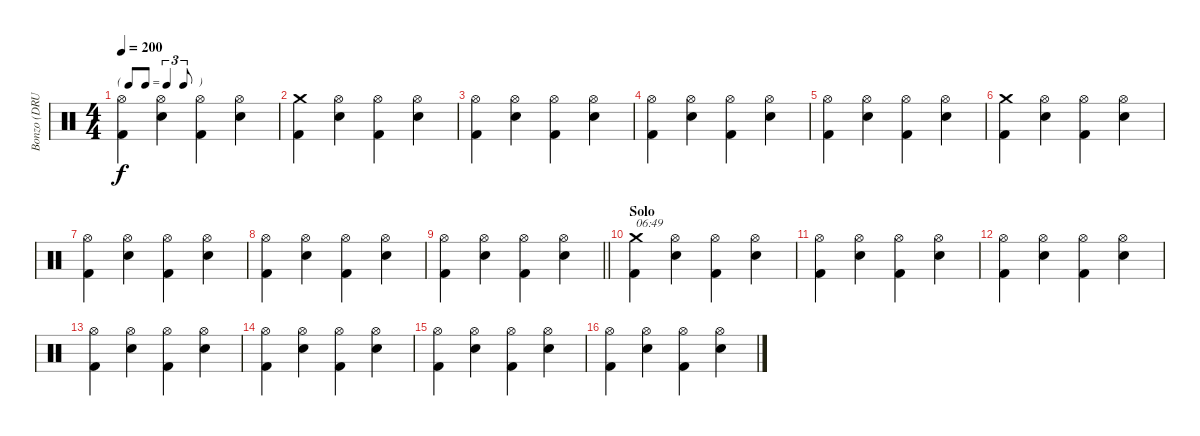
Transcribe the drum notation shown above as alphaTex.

\track ("Bonzo (DRUMS)" "Bonzo (DRU") {instrument percussion}
\staff {score}
\articulation defaults
\ts (4 4)
\tf triplet8th
\tempo 200
\clef neutral
\ks c
("Hi-Hat (open)" "Kick (hit) 2").4{dy f} ("Hi-Hat (open)" "Snare (hit) 2").4 ("Hi-Hat (open)" "Kick (hit) 2").4 ("Hi-Hat (open)" "Snare (hit) 2").4 |
("Crash medium (hit)" "Kick (hit) 2").4 ("Hi-Hat (open)" "Snare (hit) 2").4 ("Hi-Hat (open)" "Kick (hit) 2").4 ("Hi-Hat (open)" "Snare (hit) 2").4 |
("Hi-Hat (open)" "Kick (hit) 2").4 ("Hi-Hat (open)" "Snare (hit) 2").4 ("Hi-Hat (open)" "Kick (hit) 2").4 ("Hi-Hat (open)" "Snare (hit) 2").4 |
("Hi-Hat (open)" "Kick (hit) 2").4 ("Hi-Hat (open)" "Snare (hit) 2").4 ("Hi-Hat (open)" "Kick (hit) 2").4 ("Hi-Hat (open)" "Snare (hit) 2").4 |
("Hi-Hat (open)" "Kick (hit) 2").4 ("Hi-Hat (open)" "Snare (hit) 2").4 ("Hi-Hat (open)" "Kick (hit) 2").4 ("Hi-Hat (open)" "Snare (hit) 2").4 |
("Crash medium (hit)" "Kick (hit) 2").4 ("Hi-Hat (open)" "Snare (hit) 2").4 ("Hi-Hat (open)" "Kick (hit) 2").4 ("Hi-Hat (open)" "Snare (hit) 2").4 |
("Hi-Hat (open)" "Kick (hit) 2").4 ("Hi-Hat (open)" "Snare (hit) 2").4 ("Hi-Hat (open)" "Kick (hit) 2").4 ("Hi-Hat (open)" "Snare (hit) 2").4 |
("Hi-Hat (open)" "Kick (hit) 2").4 ("Hi-Hat (open)" "Snare (hit) 2").4 ("Hi-Hat (open)" "Kick (hit) 2").4 ("Hi-Hat (open)" "Snare (hit) 2").4 |
\barLineRight lightlight
("Hi-Hat (open)" "Kick (hit) 2").4 ("Hi-Hat (open)" "Snare (hit) 2").4 ("Hi-Hat (open)" "Kick (hit) 2").4 ("Hi-Hat (open)" "Snare (hit) 2").4 |
\section ("" "Solo")
("Crash medium (hit)" "Kick (hit) 2").4{txt "06:49"} ("Hi-Hat (open)" "Snare (hit) 2").4 ("Hi-Hat (open)" "Kick (hit) 2").4 ("Hi-Hat (open)" "Snare (hit) 2").4 |
("Hi-Hat (open)" "Kick (hit) 2").4 ("Hi-Hat (open)" "Snare (hit) 2").4 ("Hi-Hat (open)" "Kick (hit) 2").4 ("Hi-Hat (open)" "Snare (hit) 2").4 |
("Hi-Hat (open)" "Kick (hit) 2").4 ("Hi-Hat (open)" "Snare (hit) 2").4 ("Hi-Hat (open)" "Kick (hit) 2").4 ("Hi-Hat (open)" "Snare (hit) 2").4 |
("Hi-Hat (open)" "Kick (hit) 2").4 ("Hi-Hat (open)" "Snare (hit) 2").4 ("Hi-Hat (open)" "Kick (hit) 2").4 ("Hi-Hat (open)" "Snare (hit) 2").4 |
("Hi-Hat (open)" "Kick (hit) 2").4 ("Hi-Hat (open)" "Snare (hit) 2").4 ("Hi-Hat (open)" "Kick (hit) 2").4 ("Hi-Hat (open)" "Snare (hit) 2").4 |
("Hi-Hat (open)" "Kick (hit) 2").4 ("Hi-Hat (open)" "Snare (hit) 2").4 ("Hi-Hat (open)" "Kick (hit) 2").4 ("Hi-Hat (open)" "Snare (hit) 2").4 |
("Hi-Hat (open)" "Kick (hit) 2").4 ("Hi-Hat (open)" "Snare (hit) 2").4 ("Hi-Hat (open)" "Kick (hit) 2").4 ("Hi-Hat (open)" "Snare (hit) 2").4
